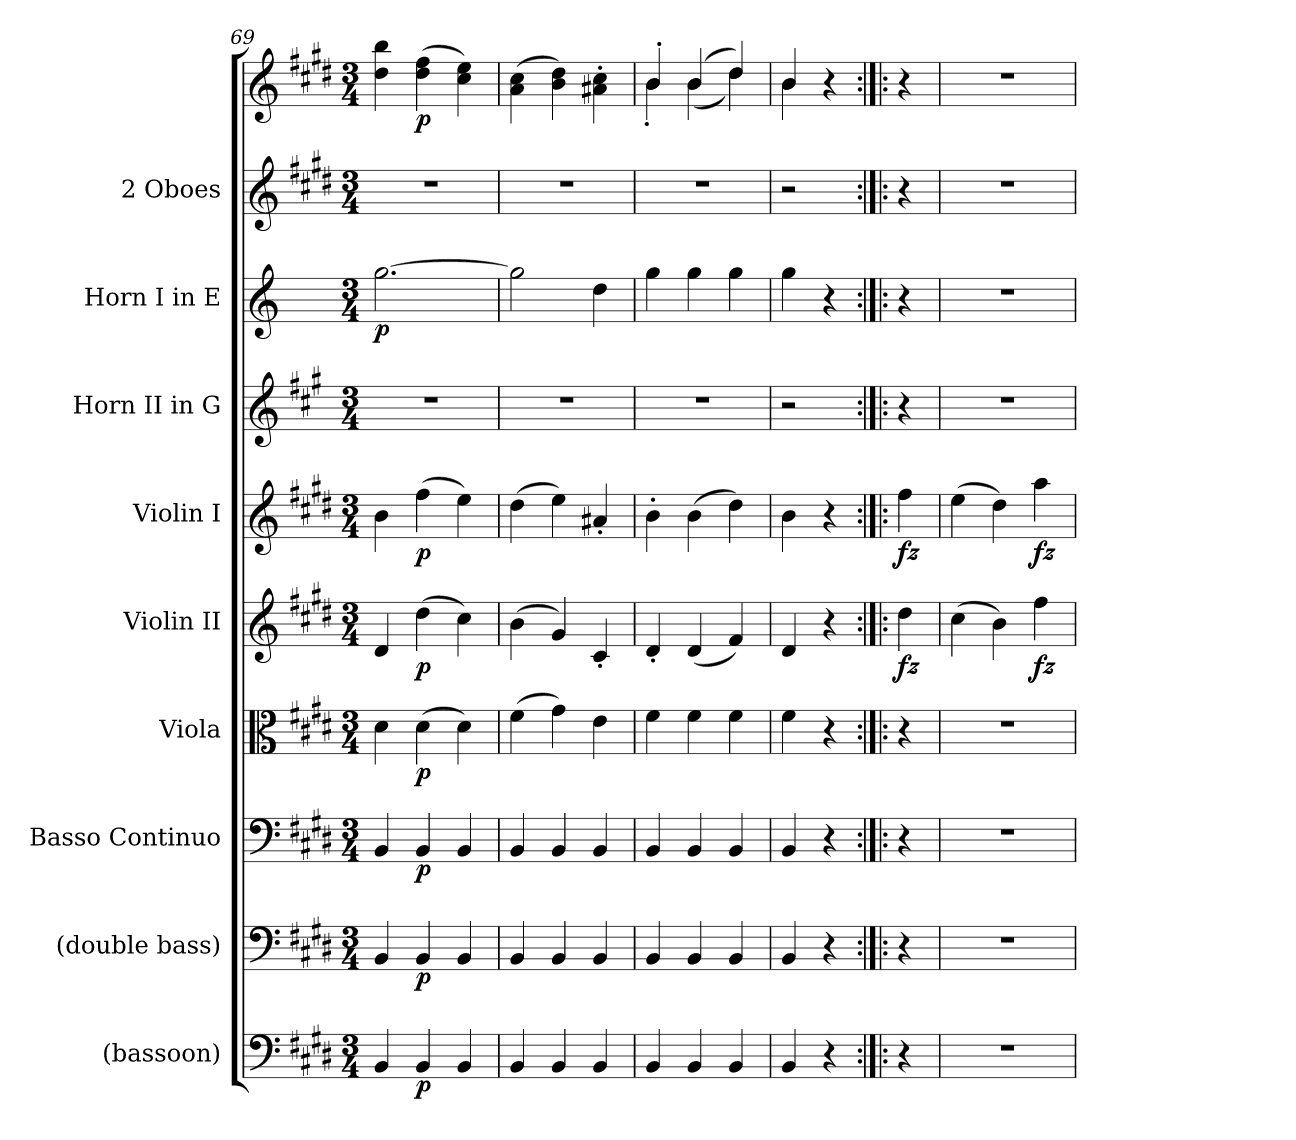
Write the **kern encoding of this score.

**kern	**dynam	**kern	**dynam	**kern	**dynam	**kern	**dynam	**kern	**dynam	**kern	**dynam	**kern	**kern	**dynam	**kern	**kern	**dynam
*part9	*part9	*part8	*part8	*part7	*part7	*part6	*part6	*part5	*part5	*part4	*part4	*part3	*part2	*part2	*part1	*part1	*part1
*staff10	*staff10	*staff9	*staff9	*staff8	*staff8	*staff7	*staff7	*staff6	*staff6	*staff5	*staff5	*staff4	*staff3	*staff3	*staff2	*staff1	*staff1/2
*I"(bassoon)	*	*I"(double bass)	*	*I"Basso Continuo	*	*I"Viola	*	*I"Violin II	*	*I"Violin I	*	*I"Horn II in G	*I"Horn I in E	*	*I"2 Oboes	*	*
*I'Bsn	*	*	*	*	*	*	*	*	*	*	*	*I'Hn	*I'Hn	*	*I'Ob	*	*
*clefF4	*	*clefF4	*	*clefF4	*	*clefC3	*	*clefG2	*	*clefG2	*	*clefG2	*clefG2	*	*clefG2	*clefG2	*
*	*	*ITrd7c12	*	*	*	*	*	*	*	*	*	*ITrd3c5	*ITrd5c8	*	*	*	*
*k[f#c#g#d#]	*	*k[f#c#g#d#]	*	*k[f#c#g#d#]	*	*k[f#c#g#d#]	*	*k[f#c#g#d#]	*	*k[f#c#g#d#]	*	*k[f#c#g#d#]	*k[f#c#g#d#]	*	*k[f#c#g#d#]	*k[f#c#g#d#]	*
*M3/4	*	*M3/4	*	*M3/4	*	*M3/4	*	*M3/4	*	*M3/4	*	*M3/4	*M3/4	*	*M3/4	*M3/4	*
=69	=69	=69	=69	=69	=69	=69	=69	=69	=69	=69	=69	=69	=69	=69	=69	=69	=69
!	!	!	!	!	!	!	!	!	!	!	!	!	!	!LO:DY:b	!	!	!
4BB/	.	4BBB/	.	4BB/	.	4d#\	.	4d#/	.	4b\	.	2.r	[2.b\	p	2.r	4dd#\ 4bb\	.
!	!LO:DY:b	!	!LO:DY:b	!	!LO:DY:b	!	!LO:DY:b	!	!LO:DY:b	!	!LO:DY:b	!	!	!	!	!	!LO:DY:b
4BB/	p	4BBB/	p	4BB/	p	(>4d#\	p	(>4dd#\	p	(>4ff#\	p	.	.	.	.	(>4dd#\ 4ff#\	p
4BB/	.	4BBB/	.	4BB/	.	4d#\)	.	4cc#\)	.	4ee\)	.	.	.	.	.	4cc#\ 4ee\)	.
!!LO:LB:g=z
=70	=70	=70	=70	=70	=70	=70	=70	=70	=70	=70	=70	=70	=70	=70	=70	=70	=70
4BB/	.	4BBB/	.	4BB/	.	(>4f#\	.	(>4b\	.	(>4dd#\	.	2.r	2b\]	.	2.r	(>4a\ 4cc#\	.
4BB/	.	4BBB/	.	4BB/	.	4g#\)	.	4g#/)	.	4ee\)	.	.	.	.	.	4b\ 4dd#\)	.
4BB/	.	4BBB/	.	4BB/	.	4e\	.	4c#'/	.	4a#X'/	.	.	4f#\	.	.	4a#X\' 4cc#\'	.
=71	=71	=71	=71	=71	=71	=71	=71	=71	=71	=71	=71	=71	=71	=71	=71	=71	=71
*	*	*	*	*	*	*	*	*	*	*	*	*	*	*	*	*^	*
4BB/	.	4BBB/	.	4BB/	.	4f#\	.	4d#'/	.	4b'\	.	2.r	4b\	.	2.r	4b'/	4b'\	.
4BB/	.	4BBB/	.	4BB/	.	4f#\	.	(<4d#/	.	(>4b\	.	.	4b\	.	.	(>4b/	(<4b\	.
4BB/	.	4BBB/	.	4BB/	.	4f#\	.	4f#/)	.	4dd#\)	.	.	4b\	.	.	4dd#/)	4dd#\)	.
=72	=72	=72	=72	=72	=72	=72	=72	=72	=72	=72	=72	=72	=72	=72	=72	=72	=72	=72
4BB/	.	4BBB/	.	4BB/	.	4f#\	.	4d#/	.	4b\	.	2r	4b\	.	2r	4b/	4b\	.
4r	.	4r	.	4r	.	4r	.	4r	.	4r	.	.	4r	.	.	4r	4ryy	.
=72X3:|!|:	=72X3:|!|:	=72X3:|!|:	=72X3:|!|:	=72X3:|!|:	=72X3:|!|:	=72X3:|!|:	=72X3:|!|:	=72X3:|!|:	=72X3:|!|:	=72X3:|!|:	=72X3:|!|:	=72X3:|!|:	=72X3:|!|:	=72X3:|!|:	=72X3:|!|:	=72X3:|!|:	=72X3:|!|:	=72X3:|!|:
!	!	!	!	!	!	!	!	!	!LO:DY:b	!	!LO:DY:b	!	!	!	!	!	!	!
*	*	*	*	*	*	*	*	*	*	*	*	*	*	*	*	*v	*v	*
4r	.	4r	.	4r	.	4r	.	4dd#\	fz	4ff#\	fz	4r	4r	.	4r	4r	.
=73	=73	=73	=73	=73	=73	=73	=73	=73	=73	=73	=73	=73	=73	=73	=73	=73	=73
2.r	.	2.r	.	2.r	.	2.r	.	(>4cc#\	.	(>4ee\	.	2.r	2.r	.	2.r	2.r	.
.	.	.	.	.	.	.	.	4b\)	.	4dd#\)	.	.	.	.	.	.	.
!	!	!	!	!	!	!	!	!	!LO:DY:b	!	!LO:DY:b	!	!	!	!	!	!
.	.	.	.	.	.	.	.	4ff#\	fz	4aa\	fz	.	.	.	.	.	.
=	=	=	=	=	=	=	=	=	=	=	=	=	=	=	=	=	=
*-	*-	*-	*-	*-	*-	*-	*-	*-	*-	*-	*-	*-	*-	*-	*-	*-	*-
